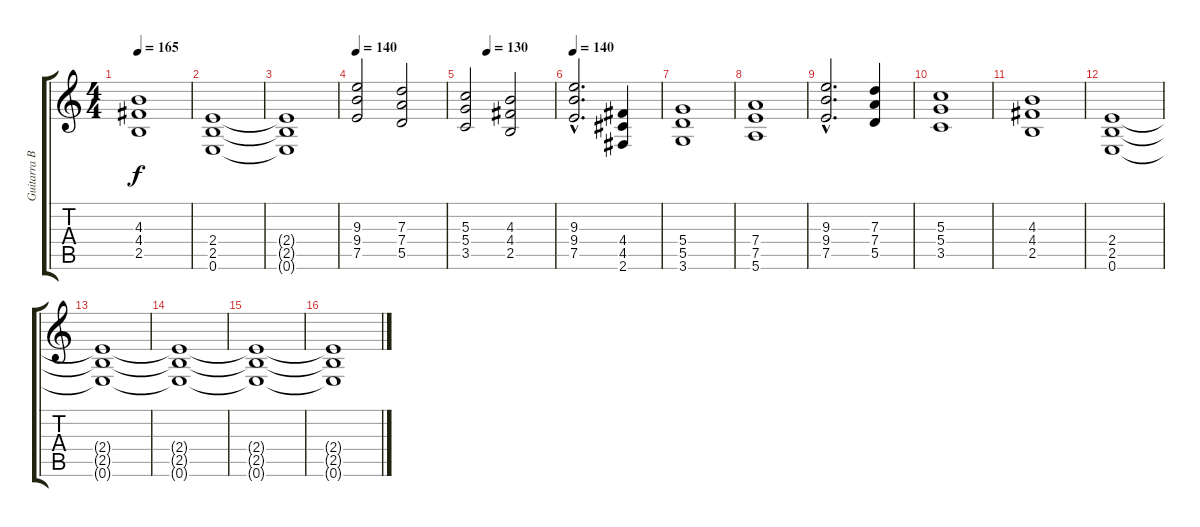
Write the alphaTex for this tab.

\track ("Guitarra Base" "Guitarra B") {instrument overdrivenguitar}
\staff {score tabs}
\tuning (E4 B3 G3 D3 A2 E2) {hide}
\ts (4 4)
\tempo 165
\clef g2
\ks c
(4.3 4.4 2.5).1{dy f} |
(2.4 2.5 0.6).1 |
(2.4{t} 2.5{t} 0.6{t}).1 |
\tempo 140
(9.3 9.4 7.5).2 (7.3 7.4 5.5).2 |
\tempo (130 0.25)
(5.3 5.4 3.5).2 (4.3 4.4 2.5).2 |
\tempo 140
(9.3{hac} 9.4{hac} 7.5{hac}).2{d} (4.4 4.5 2.6).4 |
(5.4 5.5 3.6).1 |
(7.4 7.5 5.6).1 |
(9.3{hac} 9.4{hac} 7.5{hac}).2{d} (7.3 7.4 5.5).4 |
(5.3 5.4 3.5).1 |
(4.3 4.4 2.5).1 |
(2.4 2.5 0.6).1 |
(2.4{t} 2.5{t} 0.6{t}).1 |
(2.4{t} 2.5{t} 0.6{t}).1 |
(2.4{t} 2.5{t} 0.6{t}).1{volume 0 instrument overdrivenguitar} |
(2.4{t} 2.5{t} 0.6{t}).1
